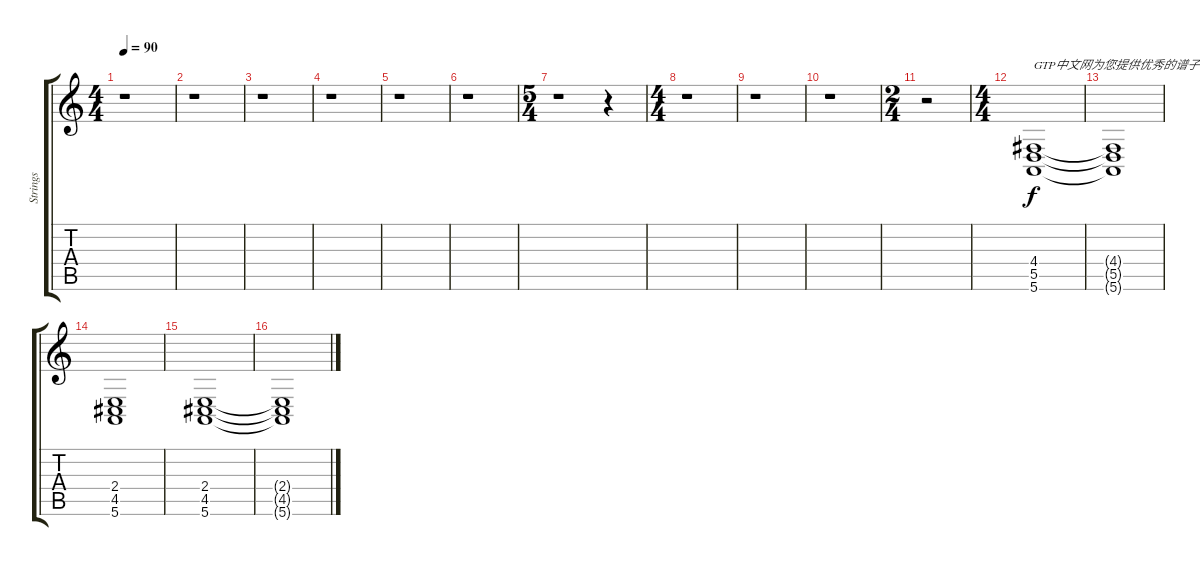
\track ("Strings" "Strings") {instrument stringensemble2}
\staff {score tabs}
\tuning (E4 B3 G3 D3 A2 E2) {hide}
\ts (4 4)
\tempo 90
\clef g2
\ks c
r.1{dy f instrument stringensemble2} |
r.1 |
r.1 |
r.1 |
r.1 |
r.1 |
\ts (5 4)
r.1 r.4 |
\ts (4 4)
r.1 |
r.1 |
r.1 |
\ts (2 4)
r.2 |
\ts (4 4)
(4.4 5.5 5.6).1{txt "GTP中文网为您提供优秀的谱子"} |
(4.4{t} 5.5{t} 5.6{t}).1 |
(2.4 4.5 5.6).1 |
(2.4 4.5 5.6).1 |
(2.4{t} 4.5{t} 5.6{t}).1
